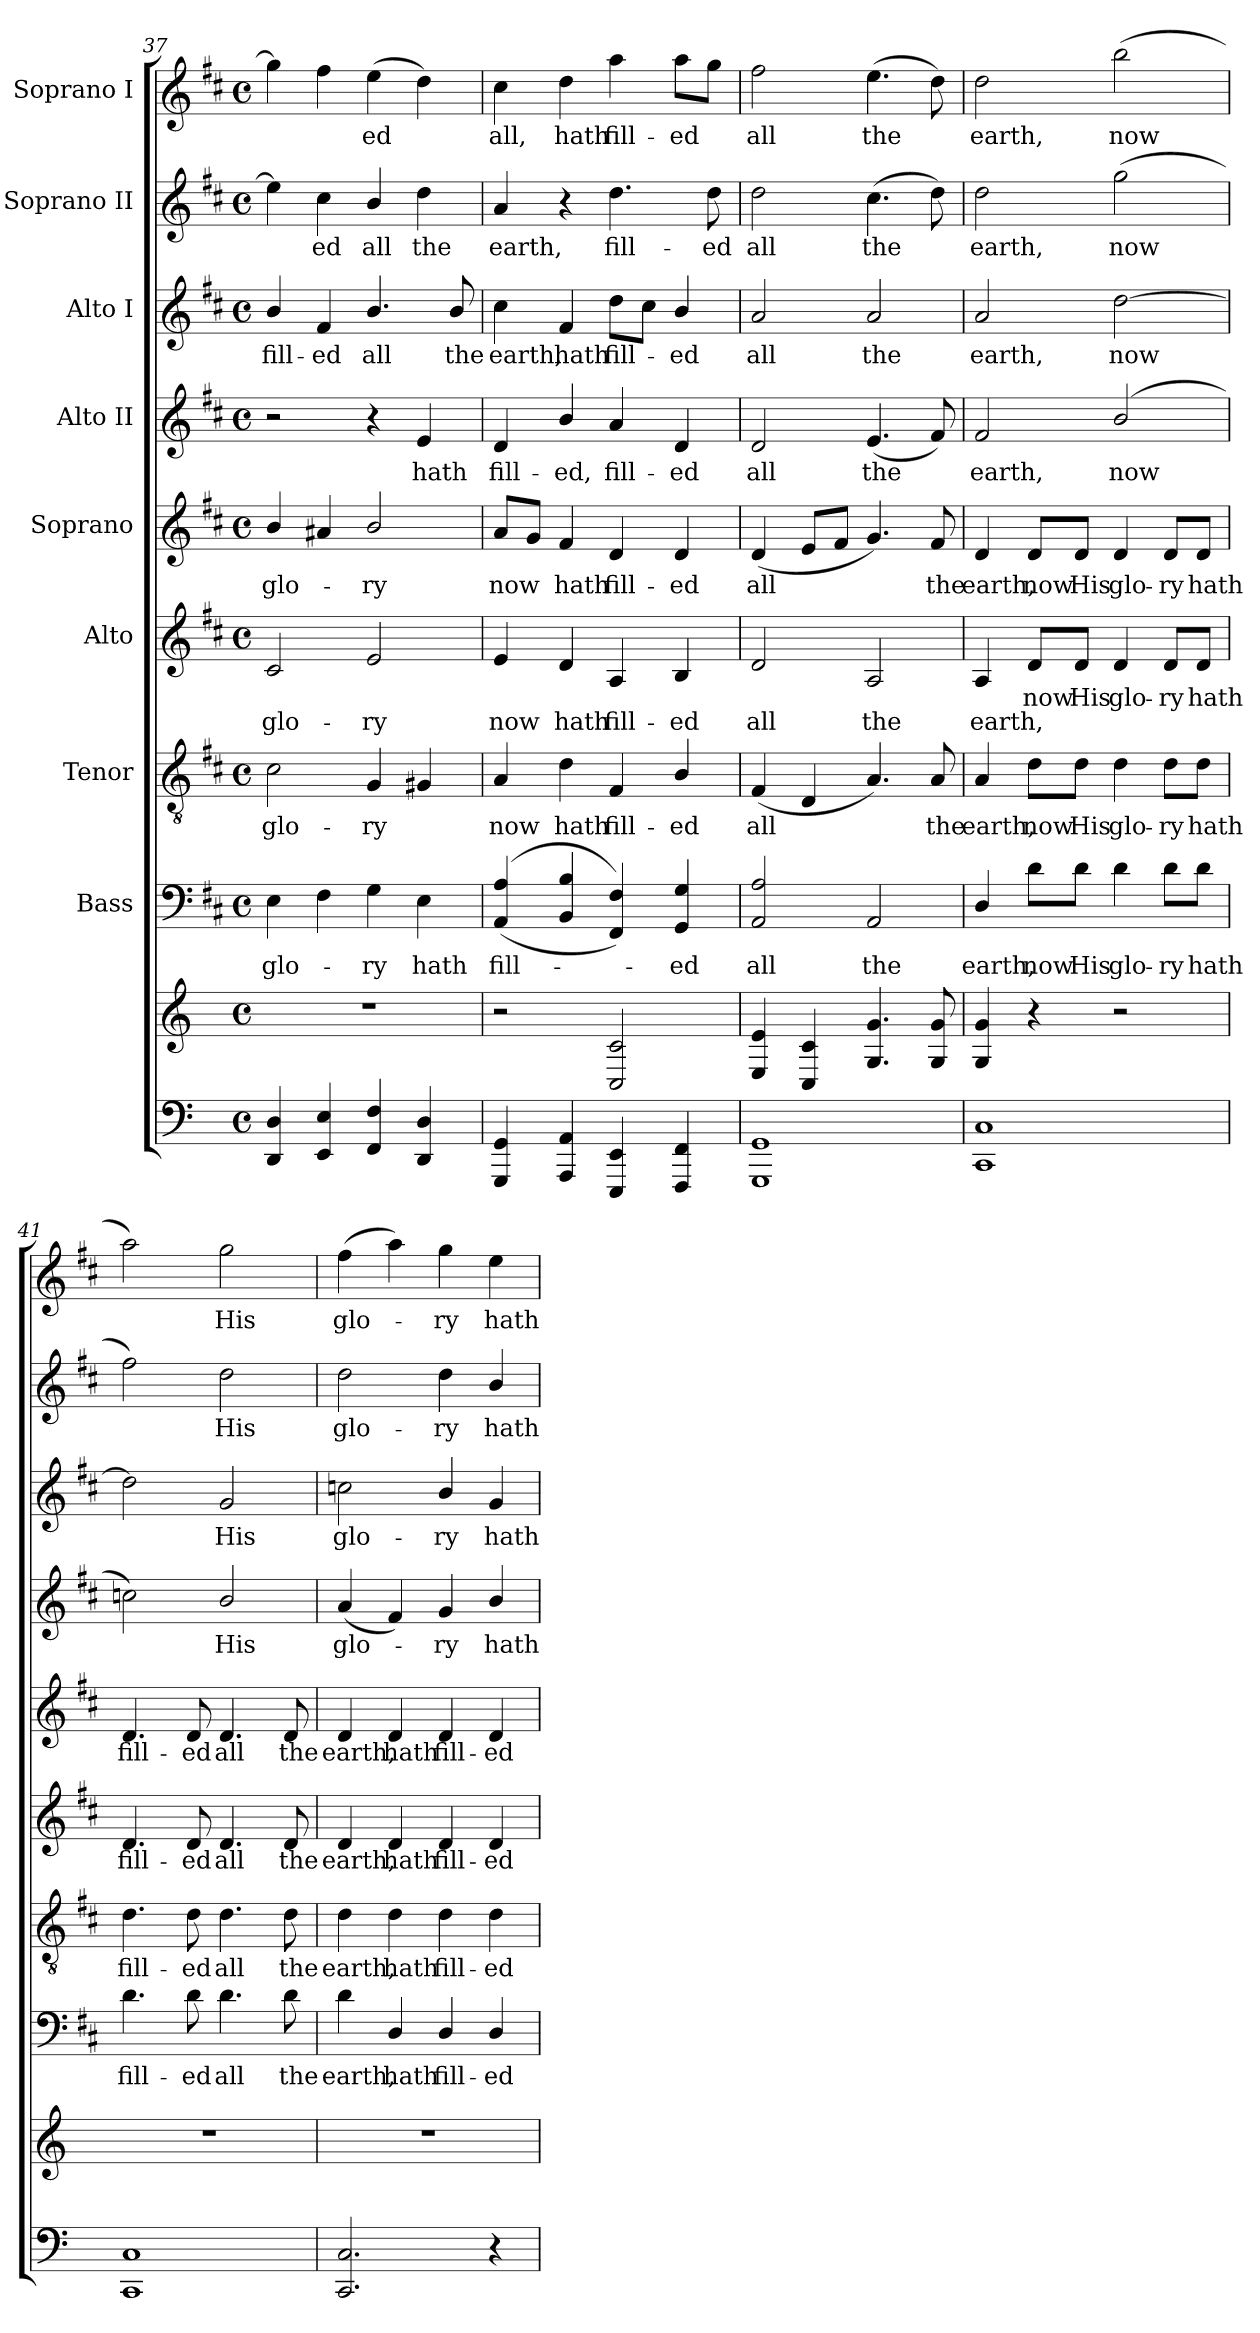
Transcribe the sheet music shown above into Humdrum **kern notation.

**kern	**kern	**kern	**text	**kern	**text	**kern	**text	**text	**kern	**text	**kern	**text	**kern	**text	**kern	**text	**kern	**text
*part9	*part9	*part8	*part8	*part7	*part7	*part6	*part6	*part6	*part5	*part5	*part4	*part4	*part3	*part3	*part2	*part2	*part1	*part1
*staff10	*staff9	*staff8	*staff8	*staff7	*staff7	*staff6	*staff6	*staff6	*staff5	*staff5	*staff4	*staff4	*staff3	*staff3	*staff2	*staff2	*staff1	*staff1
*	*	*I"Bass	*	*I"Tenor	*	*I"Alto	*	*	*I"Soprano	*	*I"Alto II	*	*I"Alto I	*	*I"Soprano II	*	*I"Soprano I	*
*clefF4	*clefG2	*clefF4	*	*clefGv2	*	*clefG2	*	*	*clefG2	*	*clefG2	*	*clefG2	*	*clefG2	*	*clefG2	*
*	*	*ITrd1c2	*	*ITrd1c2	*	*ITrd1c2	*	*	*ITrd1c2	*	*ITrd1c2	*	*ITrd1c2	*	*ITrd1c2	*	*ITrd1c2	*
*k[]	*k[]	*k[]	*	*k[]	*	*k[]	*	*	*k[]	*	*k[]	*	*k[]	*	*k[]	*	*k[]	*
*C:	*C:	*C:	*	*C:	*	*C:	*	*	*C:	*	*C:	*	*C:	*	*C:	*	*C:	*
*M4/4	*M4/4	*M4/4	*	*M4/4	*	*M4/4	*	*	*M4/4	*	*M4/4	*	*M4/4	*	*M4/4	*	*M4/4	*
*met(c)	*met(c)	*met(c)	*	*met(c)	*	*met(c)	*	*	*met(c)	*	*met(c)	*	*met(c)	*	*met(c)	*	*met(c)	*
=37	=37	=37	=37	=37	=37	=37	=37	=37	=37	=37	=37	=37	=37	=37	=37	=37	=37	=37
4DD/ 4D/	1r	4D\	glo-	2B\	glo-	2B/	.	glo-	4a/	glo-	2r	.	4a/	fill-	4dd\]	.	4ff\]	.
4EE/ 4E/	.	4E\	.	.	.	.	.	.	4g#X/	.	.	.	4e/	-ed	4b\	-ed	4ee\	.
4FF/ 4F/	.	4F\	-ry	4F/	-ry	2d/	.	-ry	2a/	-ry	4r	.	4.a/	all	4a/	all	(4dd\	-ed
4DD/ 4D/	.	4D\	hath	4F#X/	.	.	.	.	.	.	4d/	hath	.	.	4cc\	the	4cc\)	.
.	.	.	.	.	.	.	.	.	.	.	.	.	8a/	the	.	.	.	.
=38	=38	=38	=38	=38	=38	=38	=38	=38	=38	=38	=38	=38	=38	=38	=38	=38	=38	=38
4GGG/ 4GG/	2r	((4GG\ 4G!/	fill-	4G/	now	4d/	.	now	8g/L	now	4c/	fill-	4b\	earth,	4g/	earth,	4b\	all,
.	.	.	.	.	.	.	.	.	8f/J	.	.	.	.	.	.	.	.	.
4AAA/ 4AA/	.	4AA\ 4A!/	.	4c\	hath	4c/	.	hath	4e/	hath	4a/	-ed,	4e/	hath	4r	.	4cc\	hath
4EEE/ 4EE/	2C/ 2c/	4EE\ 4E!/))	.	4E/	fill-	4G/	.	fill-	4c/	fill-	4g/	fill-	8cc\L	fill-	4.cc\	fill-	4gg\	fill-
.	.	.	.	.	.	.	.	.	.	.	.	.	8b\J	.	.	.	.	.
4FFF/ 4FF/	.	4FF\ 4F!/	-ed	4A/	-ed	4A/	.	-ed	4c/	-ed	4c/	-ed	4a/	-ed	.	.	8gg\L	-ed
.	.	.	.	.	.	.	.	.	.	.	.	.	.	.	8cc\	-ed	8ff\J	.
=39	=39	=39	=39	=39	=39	=39	=39	=39	=39	=39	=39	=39	=39	=39	=39	=39	=39	=39
1GGG 1GG	4E/ 4e/	2GG\ 2G!/	all	(4E/	all	2c/	.	all	(4c/	all	2c/	all	2g/	all	2cc\	all	2ee\	all
.	4C/ 4c/	.	.	4C/	.	.	.	.	8d/L	.	.	.	.	.	.	.	.	.
.	.	.	.	.	.	.	.	.	8e/J	.	.	.	.	.	.	.	.	.
.	4.G/ 4.g/	2GG/	the	4.G/)	.	2G/	.	the	4.f/)	.	(4.d/	the	2g/	the	(4.b\	the	(4.dd\	the
.	8G/ 8g/	.	.	8G/	the	.	.	.	8e/	the	8e/)	.	.	.	8cc\)	.	8cc\)	.
!!LO:PB:g=z
=40	=40	=40	=40	=40	=40	=40	=40	=40	=40	=40	=40	=40	=40	=40	=40	=40	=40	=40
1CC 1C	4G/ 4g/	4C/	earth,	4G/	earth,	4G/	.	earth,	4c/	earth,	2e/	earth,	2g/	earth,	2cc\	earth,	2cc\	earth,
.	4r	8c\L	now	8c\L	now	8c/L	now	.	8c/L	now	.	.	.	.	.	.	.	.
.	.	8c\J	His	8c\J	His	8c/J	His	.	8c/J	His	.	.	.	.	.	.	.	.
.	2r	4c\	glo-	4c\	glo-	4c/	glo-	.	4c/	glo-	(2a/	now	[2cc\	now	(2ff\	now	(2aa\	now
.	.	8c\L	-ry	8c\L	-ry	8c/L	-ry	.	8c/L	-ry	.	.	.	.	.	.	.	.
.	.	8c\J	hath	8c\J	hath	8c/J	hath	.	8c/J	hath	.	.	.	.	.	.	.	.
=41	=41	=41	=41	=41	=41	=41	=41	=41	=41	=41	=41	=41	=41	=41	=41	=41	=41	=41
1CC 1C	1r	4.c\	fill-	4.c\	fill-	4.c/	fill-	.	4.c/	fill-	2b-X\)	.	2cc\]	.	2ee\)	.	2gg\)	.
.	.	8c\	-ed	8c\	-ed	8c/	-ed	.	8c/	-ed	.	.	.	.	.	.	.	.
.	.	4.c\	all	4.c\	all	4.c/	all	.	4.c/	all	2a/	His	2f/	His	2cc\	His	2ff\	His
.	.	8c\	the	8c\	the	8c/	the	.	8c/	the	.	.	.	.	.	.	.	.
=42	=42	=42	=42	=42	=42	=42	=42	=42	=42	=42	=42	=42	=42	=42	=42	=42	=42	=42
2.CC/ 2.C/	1r	4c\	earth,	4c\	earth,	4c/	earth,	.	4c/	earth,	(4g/	glo-	2b-X\	glo-	2cc\	glo-	(4ee\	glo-
.	.	4C/	hath	4c\	hath	4c/	hath	.	4c/	hath	4e/)	.	.	.	.	.	4gg\)	.
.	.	4C/	fill-	4c\	fill-	4c/	fill-	.	4c/	fill-	4f/	-ry	4a/	-ry	4cc\	-ry	4ff\	-ry
4r	.	4C/	-ed	4c\	-ed	4c/	-ed	.	4c/	-ed	4a/	hath	4f/	hath	4a/	hath	4dd\	hath
=	=	=	=	=	=	=	=	=	=	=	=	=	=	=	=	=	=	=
*-	*-	*-	*-	*-	*-	*-	*-	*-	*-	*-	*-	*-	*-	*-	*-	*-	*-	*-
